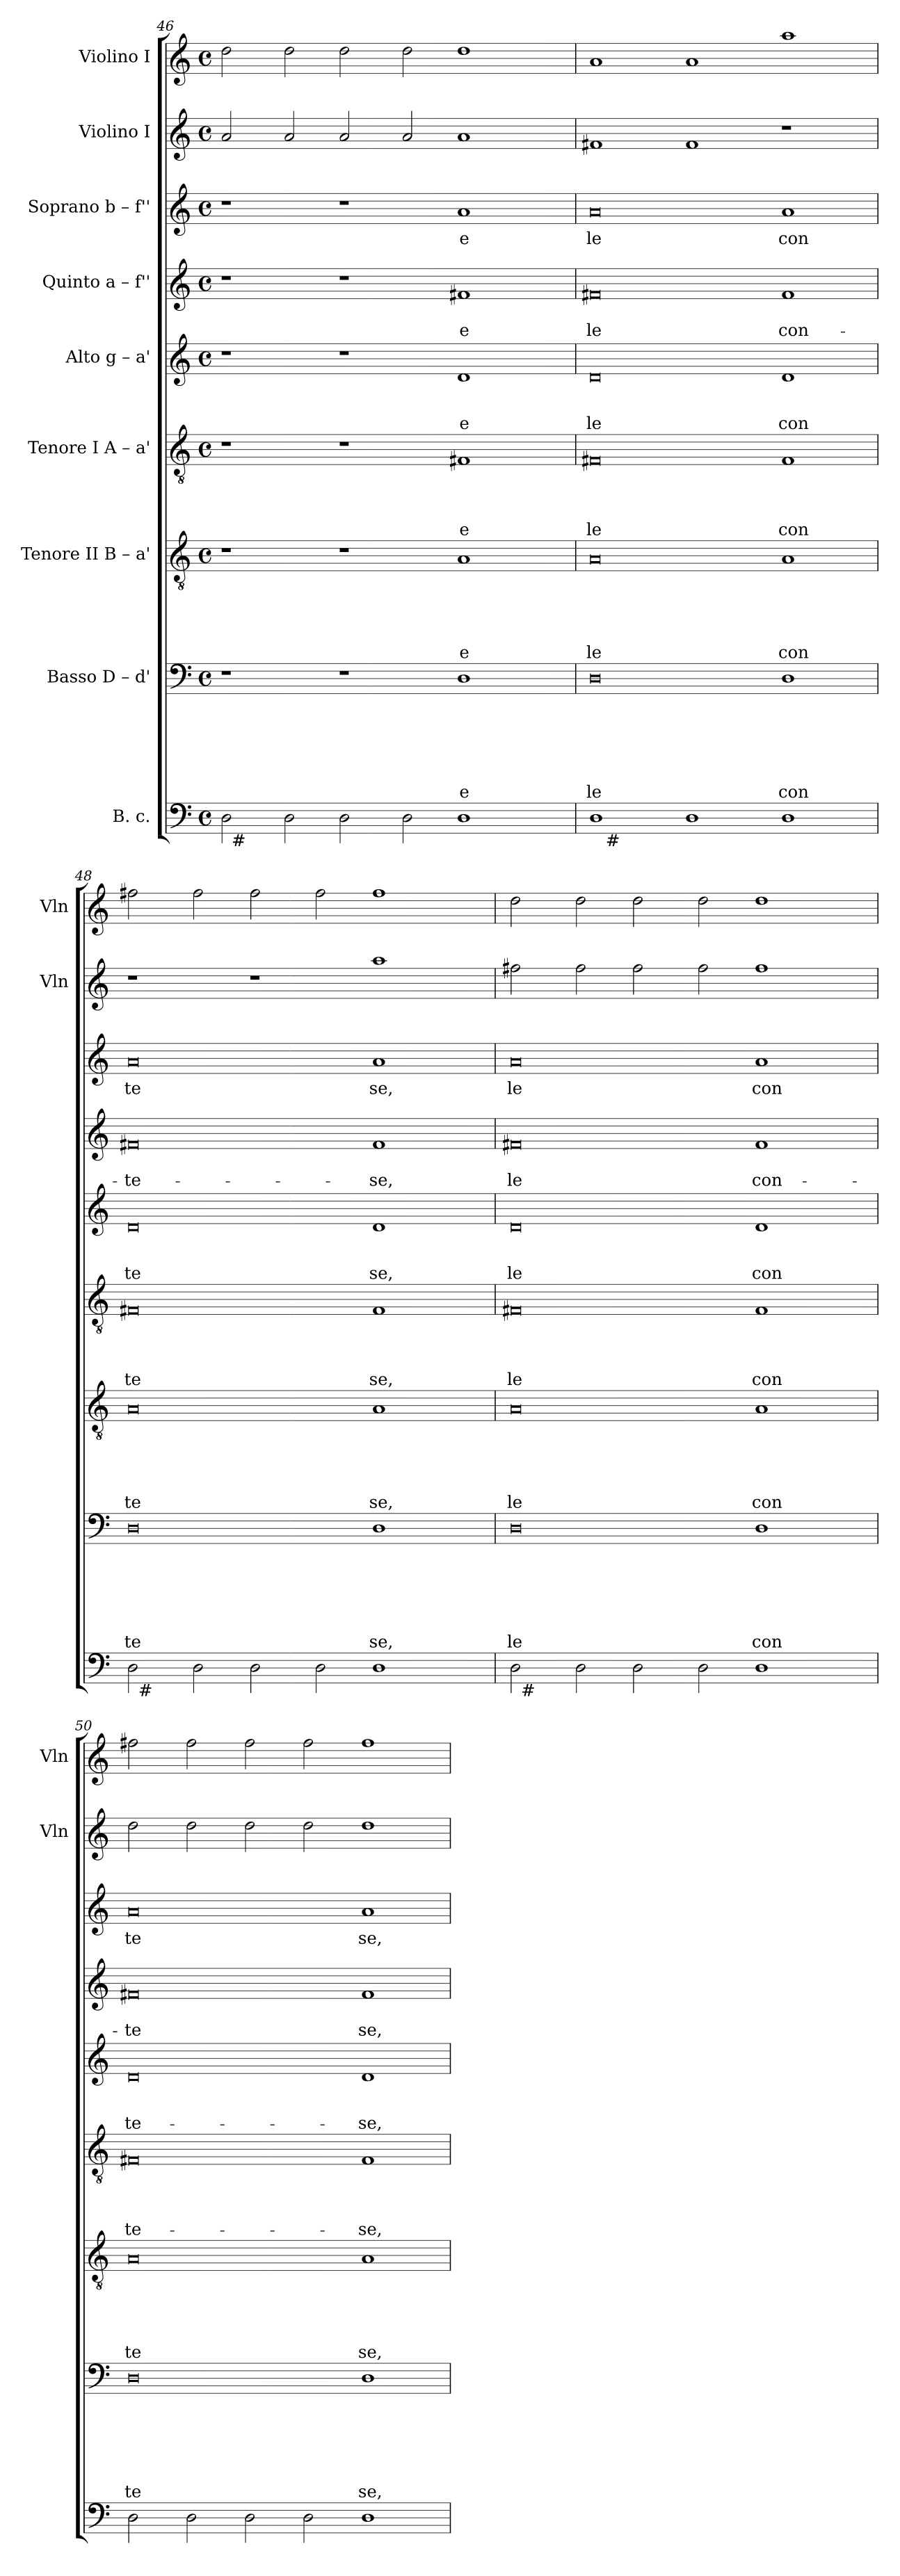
**kern	**kern	**text	**text	**text	**text	**text	**text	**kern	**text	**text	**text	**text	**text	**kern	**text	**text	**text	**text	**kern	**text	**text	**text	**kern	**text	**text	**kern	**text	**kern	**kern
*part9	*part8	*part8	*part8	*part8	*part8	*part8	*part8	*part7	*part7	*part7	*part7	*part7	*part7	*part6	*part6	*part6	*part6	*part6	*part5	*part5	*part5	*part5	*part4	*part4	*part4	*part3	*part3	*part2	*part1
*staff9	*staff8	*staff8	*staff8	*staff8	*staff8	*staff8	*staff8	*staff7	*staff7	*staff7	*staff7	*staff7	*staff7	*staff6	*staff6	*staff6	*staff6	*staff6	*staff5	*staff5	*staff5	*staff5	*staff4	*staff4	*staff4	*staff3	*staff3	*staff2	*staff1
*I"B. c.	*I"Basso D – d'	*	*	*	*	*	*	*I"Tenore II B – a'	*	*	*	*	*	*I"Tenore I A – a'	*	*	*	*	*I"Alto g – a'	*	*	*	*I"Quinto a – f''	*	*	*I"Soprano b – f''	*	*I"Violino I	*I"Violino I
*	*	*	*	*	*	*	*	*	*	*	*	*	*	*	*	*	*	*	*	*	*	*	*	*	*	*	*	*I'Vln	*I'Vln
*clefF4	*clefF4	*	*	*	*	*	*	*clefGv2	*	*	*	*	*	*clefGv2	*	*	*	*	*clefG2	*	*	*	*clefG2	*	*	*clefG2	*	*clefG2	*clefG2
*k[]	*k[]	*	*	*	*	*	*	*k[]	*	*	*	*	*	*k[]	*	*	*	*	*k[]	*	*	*	*k[]	*	*	*k[]	*	*k[]	*k[]
*C:	*C:	*	*	*	*	*	*	*C:	*	*	*	*	*	*C:	*	*	*	*	*C:	*	*	*	*C:	*	*	*C:	*	*C:	*C:
*M4/4	*M4/4	*	*	*	*	*	*	*M4/4	*	*	*	*	*	*M4/4	*	*	*	*	*M4/4	*	*	*	*M4/4	*	*	*M4/4	*	*M4/4	*M4/4
*met(c)	*met(c)	*	*	*	*	*	*	*met(c)	*	*	*	*	*	*met(c)	*	*	*	*	*met(c)	*	*	*	*met(c)	*	*	*met(c)	*	*met(c)	*met(c)
=46	=46	=46	=46	=46	=46	=46	=46	=46	=46	=46	=46	=46	=46	=46	=46	=46	=46	=46	=46	=46	=46	=46	=46	=46	=46	=46	=46	=46	=46
*^	*	*	*	*	*	*	*	*	*	*	*	*	*	*	*	*	*	*	*	*	*	*	*	*	*	*	*	*	*
2D\	32ryy	1r	.	.	.	.	.	.	1r	.	.	.	.	.	1r	.	.	.	.	1r	.	.	.	1r	.	.	1r	.	2a/	2dd\
!	!LO:TX:b:t=#	!	!	!	!	!	!	!	!	!	!	!	!	!	!	!	!	!	!	!	!	!	!	!	!	!	!	!	!	!
.	1ryy	.	.	.	.	.	.	.	.	.	.	.	.	.	.	.	.	.	.	.	.	.	.	.	.	.	.	.	.	.
2D\	.	.	.	.	.	.	.	.	.	.	.	.	.	.	.	.	.	.	.	.	.	.	.	.	.	.	.	.	2a/	2dd\
2D\	.	1r	.	.	.	.	.	.	1r	.	.	.	.	.	1r	.	.	.	.	1r	.	.	.	1r	.	.	1r	.	2a/	2dd\
.	1ryy	.	.	.	.	.	.	.	.	.	.	.	.	.	.	.	.	.	.	.	.	.	.	.	.	.	.	.	.	.
2D\	.	.	.	.	.	.	.	.	.	.	.	.	.	.	.	.	.	.	.	.	.	.	.	.	.	.	.	.	2a/	2dd\
!	!	!	!	!	!	!	!	!LO:LY:b	!	!	!	!	!	!LO:LY:b	!	!	!	!	!LO:LY:b	!	!	!	!LO:LY:b	!	!	!LO:LY:b	!	!LO:LY:b	!	!
1D	.	1D	.	.	.	.	.	e	1A	.	.	.	.	e	1F#X	.	.	.	e	1d	.	.	e	1f#X	.	e	1a	e	1a	1dd
.	2ryy	.	.	.	.	.	.	.	.	.	.	.	.	.	.	.	.	.	.	.	.	.	.	.	.	.	.	.	.	.
.	4...ryy	.	.	.	.	.	.	.	.	.	.	.	.	.	.	.	.	.	.	.	.	.	.	.	.	.	.	.	.	.
=47	=47	=47	=47	=47	=47	=47	=47	=47	=47	=47	=47	=47	=47	=47	=47	=47	=47	=47	=47	=47	=47	=47	=47	=47	=47	=47	=47	=47	=47	=47
!	!	!	!	!	!	!	!	!LO:LY:b	!	!	!	!	!	!LO:LY:b	!	!	!	!	!LO:LY:b	!	!	!	!LO:LY:b	!	!	!LO:LY:b	!	!LO:LY:b	!	!
1D	16ryy	0D	.	.	.	.	.	le	0A	.	.	.	.	le	0F#X	.	.	.	le	0d	.	.	le	0f#X	.	le	0a	le	1f#X	1a
!	!LO:TX:b:t=#	!	!	!	!	!	!	!	!	!	!	!	!	!	!	!	!	!	!	!	!	!	!	!	!	!	!	!	!	!
.	1ryy	.	.	.	.	.	.	.	.	.	.	.	.	.	.	.	.	.	.	.	.	.	.	.	.	.	.	.	.	.
1D	.	.	.	.	.	.	.	.	.	.	.	.	.	.	.	.	.	.	.	.	.	.	.	.	.	.	.	.	1f#	1a
.	1ryy	.	.	.	.	.	.	.	.	.	.	.	.	.	.	.	.	.	.	.	.	.	.	.	.	.	.	.	.	.
!	!	!	!	!	!	!	!	!LO:LY:b	!	!	!	!	!	!LO:LY:b	!	!	!	!	!LO:LY:b	!	!	!	!LO:LY:b	!	!	!LO:LY:b	!	!LO:LY:b	!	!
1D	.	1D	.	.	.	.	.	con	1A	.	.	.	.	con	1F#	.	.	.	con	1d	.	.	con	1f#	.	con-	1a	con	1r	1aa
.	2...ryy	.	.	.	.	.	.	.	.	.	.	.	.	.	.	.	.	.	.	.	.	.	.	.	.	.	.	.	.	.
=48	=48	=48	=48	=48	=48	=48	=48	=48	=48	=48	=48	=48	=48	=48	=48	=48	=48	=48	=48	=48	=48	=48	=48	=48	=48	=48	=48	=48	=48	=48
!	!	!	!	!	!	!	!	!LO:LY:b	!	!	!	!	!	!LO:LY:b	!	!	!	!	!LO:LY:b	!	!	!	!LO:LY:b	!	!	!LO:LY:b	!	!LO:LY:b	!	!
2D\	32ryy	0D	.	.	.	.	.	te	0A	.	.	.	.	te	0F#X	.	.	.	te	0d	.	.	te	0f#X	.	-te-	0a	te	1r	2ff#X\
!	!LO:TX:b:t=#	!	!	!	!	!	!	!	!	!	!	!	!	!	!	!	!	!	!	!	!	!	!	!	!	!	!	!	!	!
.	1ryy	.	.	.	.	.	.	.	.	.	.	.	.	.	.	.	.	.	.	.	.	.	.	.	.	.	.	.	.	.
2D\	.	.	.	.	.	.	.	.	.	.	.	.	.	.	.	.	.	.	.	.	.	.	.	.	.	.	.	.	.	2ff#\
2D\	.	.	.	.	.	.	.	.	.	.	.	.	.	.	.	.	.	.	.	.	.	.	.	.	.	.	.	.	1r	2ff#\
.	1ryy	.	.	.	.	.	.	.	.	.	.	.	.	.	.	.	.	.	.	.	.	.	.	.	.	.	.	.	.	.
2D\	.	.	.	.	.	.	.	.	.	.	.	.	.	.	.	.	.	.	.	.	.	.	.	.	.	.	.	.	.	2ff#\
!	!	!	!	!	!	!	!	!LO:LY:b	!	!	!	!	!	!LO:LY:b	!	!	!	!	!LO:LY:b	!	!	!	!LO:LY:b	!	!	!LO:LY:b	!	!LO:LY:b	!	!
1D	.	1D	.	.	.	.	.	se,	1A	.	.	.	.	se,	1F#	.	.	.	se,	1d	.	.	se,	1f#	.	-se,	1a	se,	1aa	1ff#
.	2ryy	.	.	.	.	.	.	.	.	.	.	.	.	.	.	.	.	.	.	.	.	.	.	.	.	.	.	.	.	.
.	4...ryy	.	.	.	.	.	.	.	.	.	.	.	.	.	.	.	.	.	.	.	.	.	.	.	.	.	.	.	.	.
=49	=49	=49	=49	=49	=49	=49	=49	=49	=49	=49	=49	=49	=49	=49	=49	=49	=49	=49	=49	=49	=49	=49	=49	=49	=49	=49	=49	=49	=49	=49
!	!	!	!	!	!	!	!	!LO:LY:b	!	!	!	!	!	!LO:LY:b	!	!	!	!	!LO:LY:b	!	!	!	!LO:LY:b	!	!	!LO:LY:b	!	!LO:LY:b	!	!
2D\	32ryy	0D	.	.	.	.	.	le	0A	.	.	.	.	le	0F#X	.	.	.	le	0d	.	.	le	0f#X	.	le	0a	le	2ff#X\	2dd\
!	!LO:TX:b:t=#	!	!	!	!	!	!	!	!	!	!	!	!	!	!	!	!	!	!	!	!	!	!	!	!	!	!	!	!	!
.	1ryy	.	.	.	.	.	.	.	.	.	.	.	.	.	.	.	.	.	.	.	.	.	.	.	.	.	.	.	.	.
2D\	.	.	.	.	.	.	.	.	.	.	.	.	.	.	.	.	.	.	.	.	.	.	.	.	.	.	.	.	2ff#\	2dd\
2D\	.	.	.	.	.	.	.	.	.	.	.	.	.	.	.	.	.	.	.	.	.	.	.	.	.	.	.	.	2ff#\	2dd\
.	1ryy	.	.	.	.	.	.	.	.	.	.	.	.	.	.	.	.	.	.	.	.	.	.	.	.	.	.	.	.	.
2D\	.	.	.	.	.	.	.	.	.	.	.	.	.	.	.	.	.	.	.	.	.	.	.	.	.	.	.	.	2ff#\	2dd\
!	!	!	!	!	!	!	!	!LO:LY:b	!	!	!	!	!	!LO:LY:b	!	!	!	!	!LO:LY:b	!	!	!	!LO:LY:b	!	!	!LO:LY:b	!	!LO:LY:b	!	!
1D	.	1D	.	.	.	.	.	con	1A	.	.	.	.	con	1F#	.	.	.	con	1d	.	.	con	1f#	.	con-	1a	con	1ff#	1dd
.	2ryy	.	.	.	.	.	.	.	.	.	.	.	.	.	.	.	.	.	.	.	.	.	.	.	.	.	.	.	.	.
.	4...ryy	.	.	.	.	.	.	.	.	.	.	.	.	.	.	.	.	.	.	.	.	.	.	.	.	.	.	.	.	.
!!LO:LB:g=z
=50	=50	=50	=50	=50	=50	=50	=50	=50	=50	=50	=50	=50	=50	=50	=50	=50	=50	=50	=50	=50	=50	=50	=50	=50	=50	=50	=50	=50	=50	=50
!	!	!	!	!	!	!	!	!LO:LY:b	!	!	!	!	!	!LO:LY:b	!	!	!	!	!LO:LY:b	!	!	!	!LO:LY:b	!	!	!LO:LY:b	!	!LO:LY:b	!	!
*v	*v	*	*	*	*	*	*	*	*	*	*	*	*	*	*	*	*	*	*	*	*	*	*	*	*	*	*	*	*	*
2D\	0D	.	.	.	.	.	te	0A	.	.	.	.	te	0F#X	.	.	.	te-	0d	.	.	te-	0f#X	.	-te	0a	te	2dd\	2ff#X\
2D\	.	.	.	.	.	.	.	.	.	.	.	.	.	.	.	.	.	.	.	.	.	.	.	.	.	.	.	2dd\	2ff#\
2D\	.	.	.	.	.	.	.	.	.	.	.	.	.	.	.	.	.	.	.	.	.	.	.	.	.	.	.	2dd\	2ff#\
2D\	.	.	.	.	.	.	.	.	.	.	.	.	.	.	.	.	.	.	.	.	.	.	.	.	.	.	.	2dd\	2ff#\
!	!	!	!	!	!	!	!LO:LY:b	!	!	!	!	!	!LO:LY:b	!	!	!	!	!LO:LY:b	!	!	!	!LO:LY:b	!	!	!LO:LY:b	!	!LO:LY:b	!	!
1D	1D	.	.	.	.	.	se,	1A	.	.	.	.	se,	1F#	.	.	.	-se,	1d	.	.	-se,	1f#	.	se,	1a	se,	1dd	1ff#
=	=	=	=	=	=	=	=	=	=	=	=	=	=	=	=	=	=	=	=	=	=	=	=	=	=	=	=	=	=
*-	*-	*-	*-	*-	*-	*-	*-	*-	*-	*-	*-	*-	*-	*-	*-	*-	*-	*-	*-	*-	*-	*-	*-	*-	*-	*-	*-	*-	*-
